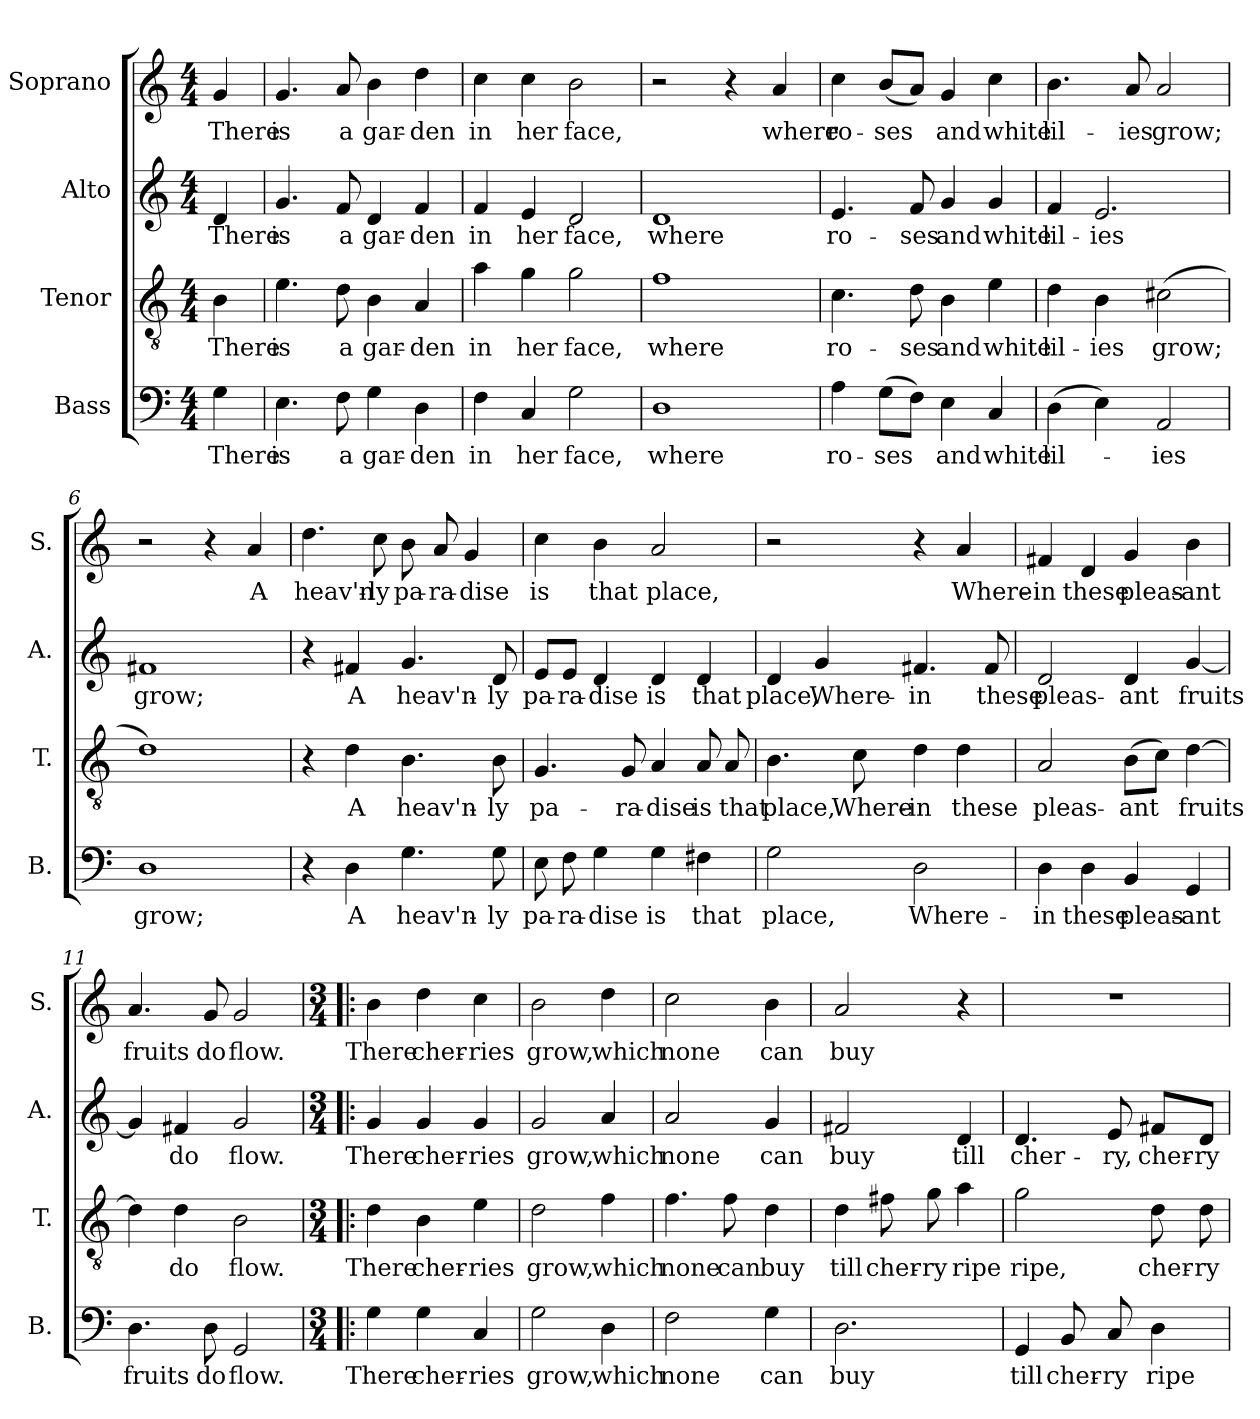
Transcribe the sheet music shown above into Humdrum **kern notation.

**kern	**text	**kern	**text	**kern	**text	**kern	**text
*part4	*part4	*part3	*part3	*part2	*part2	*part1	*part1
*staff4	*staff4	*staff3	*staff3	*staff2	*staff2	*staff1	*staff1
*I"Bass	*	*I"Tenor	*	*I"Alto	*	*I"Soprano	*
*I'B.	*	*I'T.	*	*I'A.	*	*I'S.	*
*clefF4	*	*clefGv2	*	*clefG2	*	*clefG2	*
*k[]	*	*k[]	*	*k[]	*	*k[]	*
*M4/4	*	*M4/4	*	*M4/4	*	*M4/4	*
*MM100	*	*MM100	*	*MM100	*	*MM100	*
=	=	=	=	=	=	=	=
!	!LO:LY:b	!	!LO:LY:b	!	!LO:LY:b	!	!LO:LY:b
4G\	There	4B\	There	4d/	There	4g/	There
=1	=1	=1	=1	=1	=1	=1	=1
!	!LO:LY:b	!	!LO:LY:b	!	!LO:LY:b	!	!LO:LY:b
4.E\	is	4.e\	is	4.g/	is	4.g/	is
!	!LO:LY:b	!	!LO:LY:b	!	!LO:LY:b	!	!LO:LY:b
8F\	a	8d\	a	8f/	a	8a/	a
!	!LO:LY:b	!	!LO:LY:b	!	!LO:LY:b	!	!LO:LY:b
4G\	gar-	4B\	gar-	4d/	gar-	4b\	gar-
!	!LO:LY:b	!	!LO:LY:b	!	!LO:LY:b	!	!LO:LY:b
4D\	-den	4A/	-den	4f/	-den	4dd\	-den
=2	=2	=2	=2	=2	=2	=2	=2
!	!LO:LY:b	!	!LO:LY:b	!	!LO:LY:b	!	!LO:LY:b
4F\	in	4a\	in	4f/	in	4cc\	in
!	!LO:LY:b	!	!LO:LY:b	!	!LO:LY:b	!	!LO:LY:b
4C/	her	4g\	her	4e/	her	4cc\	her
!	!LO:LY:b	!	!LO:LY:b	!	!LO:LY:b	!	!LO:LY:b
2G\	face,	2g\	face,	2d/	face,	2b\	face,
=3	=3	=3	=3	=3	=3	=3	=3
!	!LO:LY:b	!	!LO:LY:b	!	!LO:LY:b	!	!
1D	where	1f	where	1d	where	2r	.
.	.	.	.	.	.	4r	.
!	!	!	!	!	!	!	!LO:LY:b
.	.	.	.	.	.	4a/	where
=4	=4	=4	=4	=4	=4	=4	=4
!	!LO:LY:b	!	!LO:LY:b	!	!LO:LY:b	!	!LO:LY:b
4A\	ro-	4.c\	ro-	4.e/	ro-	4cc\	ro-
!	!LO:LY:b	!	!	!	!	!	!LO:LY:b
(>8G\L	-ses	.	.	.	.	(<8b/L	-ses
!	!	!	!LO:LY:b	!	!LO:LY:b	!	!
8F\J)	.	8d\	-ses	8f/	-ses	8a/J)	.
!	!LO:LY:b	!	!LO:LY:b	!	!LO:LY:b	!	!LO:LY:b
4E\	and	4B\	and	4g/	and	4g/	and
!	!LO:LY:b	!	!LO:LY:b	!	!LO:LY:b	!	!LO:LY:b
4C/	white	4e\	white	4g/	white	4cc\	white
=5	=5	=5	=5	=5	=5	=5	=5
!	!LO:LY:b	!	!LO:LY:b	!	!LO:LY:b	!	!LO:LY:b
(>4D\	lil-	4d\	lil-	4f/	lil-	4.b\	lil-
!	!	!	!LO:LY:b	!	!LO:LY:b	!	!
4E\)	.	4B\	-ies	2.e/	-ies	.	.
!	!	!	!	!	!	!	!LO:LY:b
.	.	.	.	.	.	8a/	-ies
!	!LO:LY:b	!	!LO:LY:b	!	!	!	!LO:LY:b
2AA/	-ies	(>2c#X\	grow;	.	.	2a/	grow;
=6	=6	=6	=6	=6	=6	=6	=6
!	!LO:LY:b	!	!	!	!LO:LY:b	!	!
1D	grow;	1d)	.	1f#X	grow;	2r	.
.	.	.	.	.	.	4r	.
!	!	!	!	!	!	!	!LO:LY:b
.	.	.	.	.	.	4a/	A
!!LO:LB:g=z
=7	=7	=7	=7	=7	=7	=7	=7
!	!	!	!	!	!	!	!LO:LY:b
4r	.	4r	.	4r	.	4.dd\	heav'n-
!	!LO:LY:b	!	!LO:LY:b	!	!LO:LY:b	!	!
4D\	A	4d\	A	4f#X/	A	.	.
!	!	!	!	!	!	!	!LO:LY:b
.	.	.	.	.	.	8cc\	-ly
!	!LO:LY:b	!	!LO:LY:b	!	!LO:LY:b	!	!LO:LY:b
4.G\	heav'n-	4.B\	heav'n-	4.g/	heav'n-	8b\	pa-
!	!	!	!	!	!	!	!LO:LY:b
.	.	.	.	.	.	8a/	-ra-
!	!	!	!	!	!	!	!LO:LY:b
.	.	.	.	.	.	4g/	-dise
!	!LO:LY:b	!	!LO:LY:b	!	!LO:LY:b	!	!
8G\	-ly	8B\	-ly	8d/	-ly	.	.
=8	=8	=8	=8	=8	=8	=8	=8
!	!LO:LY:b	!	!LO:LY:b	!	!LO:LY:b	!	!LO:LY:b
8E\	pa-	4.G/	pa-	8e/L	pa-	4cc\	is
!	!LO:LY:b	!	!	!	!LO:LY:b	!	!
8F\	-ra-	.	.	8e/J	-ra-	.	.
!	!LO:LY:b	!	!	!	!LO:LY:b	!	!LO:LY:b
4G\	-dise	.	.	4d/	-dise	4b\	that
!	!	!	!LO:LY:b	!	!	!	!
.	.	8G/	-ra-	.	.	.	.
!	!LO:LY:b	!	!LO:LY:b	!	!LO:LY:b	!	!LO:LY:b
4G\	is	4A/	-dise	4d/	is	2a/	place,
!	!LO:LY:b	!	!LO:LY:b	!	!LO:LY:b	!	!
4F#X\	that	8A/	is	4d/	that	.	.
!	!	!	!LO:LY:b	!	!	!	!
.	.	8A/	that	.	.	.	.
=9	=9	=9	=9	=9	=9	=9	=9
!	!LO:LY:b	!	!LO:LY:b	!	!LO:LY:b	!	!
2G\	place,	4.B\	place,	4d/	place,	2r	.
!	!	!	!	!	!LO:LY:b	!	!
.	.	.	.	4g/	Where-	.	.
!	!	!	!LO:LY:b	!	!	!	!
.	.	8c\	Where-	.	.	.	.
!	!LO:LY:b	!	!LO:LY:b	!	!LO:LY:b	!	!
2D\	Where-	4d\	-in	4.f#X/	-in	4r	.
!	!	!	!LO:LY:b	!	!	!	!LO:LY:b
.	.	4d\	these	.	.	4a/	Where-
!	!	!	!	!	!LO:LY:b	!	!
.	.	.	.	8f#/	these	.	.
=10	=10	=10	=10	=10	=10	=10	=10
!	!LO:LY:b	!	!LO:LY:b	!	!LO:LY:b	!	!LO:LY:b
4D\	-in	2A/	pleas-	2d/	pleas-	4f#X/	-in
!	!LO:LY:b	!	!	!	!	!	!LO:LY:b
4D\	these	.	.	.	.	4d/	these
!	!LO:LY:b	!	!LO:LY:b	!	!LO:LY:b	!	!LO:LY:b
4BB/	pleas-	(>8B\L	-ant	4d/	-ant	4g/	pleas-
.	.	8c\J)	.	.	.	.	.
!	!LO:LY:b	!	!LO:LY:b	!	!LO:LY:b	!	!LO:LY:b
4GG/	-ant	[4d\	fruits	[4g/	fruits	4b\	-ant
!!LO:LB:g=z
=11	=11	=11	=11	=11	=11	=11	=11
!	!LO:LY:b	!	!	!	!	!	!LO:LY:b
4.D\	fruits	4d\]	.	4g/]	.	4.a/	fruits
!	!	!	!LO:LY:b	!	!LO:LY:b	!	!
.	.	4d\	do	4f#X/	do	.	.
!	!LO:LY:b	!	!	!	!	!	!LO:LY:b
8D\	do	.	.	.	.	8g/	do
!	!LO:LY:b	!	!LO:LY:b	!	!LO:LY:b	!	!LO:LY:b
2GG/	flow.	2B\	flow.	2g/	flow.	2g/	flow.
=12!|:	=12!|:	=12!|:	=12!|:	=12!|:	=12!|:	=12!|:	=12!|:
*M3/4	*	*M3/4	*	*M3/4	*	*M3/4	*
*	*	*	*	*	*	*MM150	*
!	!LO:LY:b	!	!LO:LY:b	!	!LO:LY:b	!	!LO:LY:b
4G\	There	4d\	There	4g/	There	4b\	There
!	!LO:LY:b	!	!LO:LY:b	!	!LO:LY:b	!	!LO:LY:b
4G\	cher-	4B\	cher-	4g/	cher-	4dd\	cher-
!	!LO:LY:b	!	!LO:LY:b	!	!LO:LY:b	!	!LO:LY:b
4C/	-ries	4e\	-ries	4g/	-ries	4cc\	-ries
=13	=13	=13	=13	=13	=13	=13	=13
!	!LO:LY:b	!	!LO:LY:b	!	!LO:LY:b	!	!LO:LY:b
2G\	grow,	2d\	grow,	2g/	grow,	2b\	grow,
!	!LO:LY:b	!	!LO:LY:b	!	!LO:LY:b	!	!LO:LY:b
4D\	which	4f\	which	4a/	which	4dd\	which
=14	=14	=14	=14	=14	=14	=14	=14
!	!LO:LY:b	!	!LO:LY:b	!	!LO:LY:b	!	!LO:LY:b
2F\	none	4.f\	none	2a/	none	2cc\	none
!	!	!	!LO:LY:b	!	!	!	!
.	.	8f\	can	.	.	.	.
!	!LO:LY:b	!	!LO:LY:b	!	!LO:LY:b	!	!LO:LY:b
4G\	can	4d\	buy	4g/	can	4b\	can
=15	=15	=15	=15	=15	=15	=15	=15
!	!LO:LY:b	!	!LO:LY:b	!	!LO:LY:b	!	!LO:LY:b
2.D\	buy	4d\	till	2f#X/	buy	2a/	buy
!	!	!	!LO:LY:b	!	!	!	!
.	.	8f#X\	cher-	.	.	.	.
!	!	!	!LO:LY:b	!	!	!	!
.	.	8g\	-ry	.	.	.	.
!	!	!	!LO:LY:b	!	!LO:LY:b	!	!
.	.	4a\	ripe	4d/	till	4r	.
=16	=16	=16	=16	=16	=16	=16	=16
!	!LO:LY:b	!	!LO:LY:b	!	!LO:LY:b	!	!
4GG/	till	2g\	ripe,	4.d/	cher-	2.r	.
!	!LO:LY:b	!	!	!	!	!	!
8BB/	cher-	.	.	.	.	.	.
!	!LO:LY:b	!	!	!	!LO:LY:b	!	!
8C/	-ry	.	.	8e/	-ry,	.	.
!	!LO:LY:b	!	!LO:LY:b	!	!LO:LY:b	!	!
4D\	ripe	8d\	cher-	8f#X/L	cher-	.	.
!	!	!	!LO:LY:b	!	!LO:LY:b	!	!
.	.	8d\	-ry	8d/J	-ry	.	.
=	=	=	=	=	=	=	=
*-	*-	*-	*-	*-	*-	*-	*-
